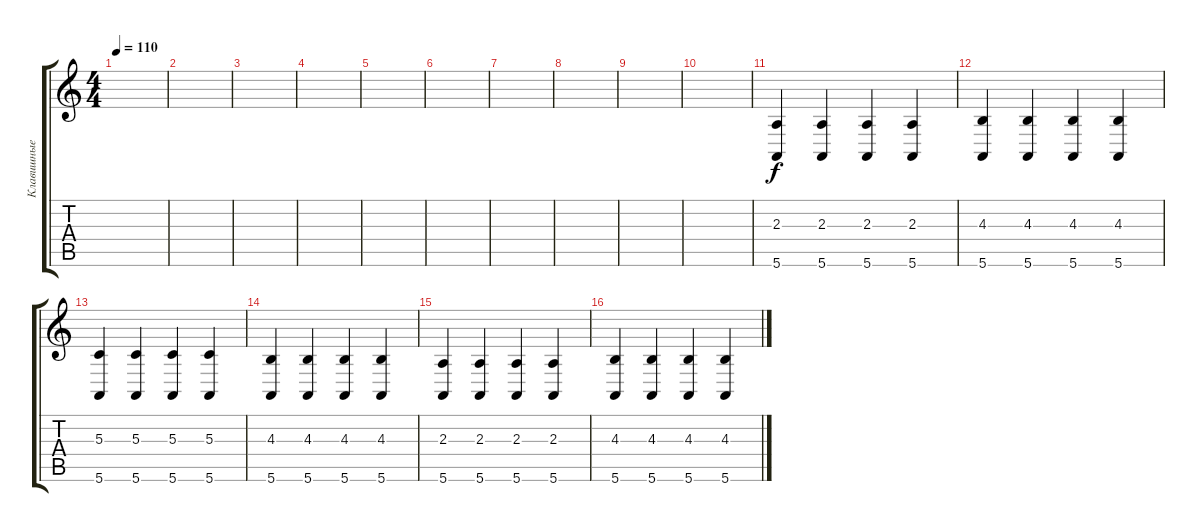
\track ("Клавишные" "Клавишные") {instrument shakuhachi}
\staff {score tabs}
\tuning (E4 B3 G3 D3 A2 E2) {hide}
\ts (4 4)
\tempo 110
\clef g2
\ks c
|
|
|
|
|
|
|
|
|
|
(2.3 5.6).4 (2.3 5.6).4 (2.3 5.6).4 (2.3 5.6).4 |
(4.3 5.6).4 (4.3 5.6).4 (4.3 5.6).4 (4.3 5.6).4 |
(5.3 5.6).4 (5.3 5.6).4 (5.3 5.6).4 (5.3 5.6).4 |
(4.3 5.6).4 (4.3 5.6).4 (4.3 5.6).4 (4.3 5.6).4 |
(2.3 5.6).4 (2.3 5.6).4 (2.3 5.6).4 (2.3 5.6).4 |
(4.3 5.6).4 (4.3 5.6).4 (4.3 5.6).4 (4.3 5.6).4
